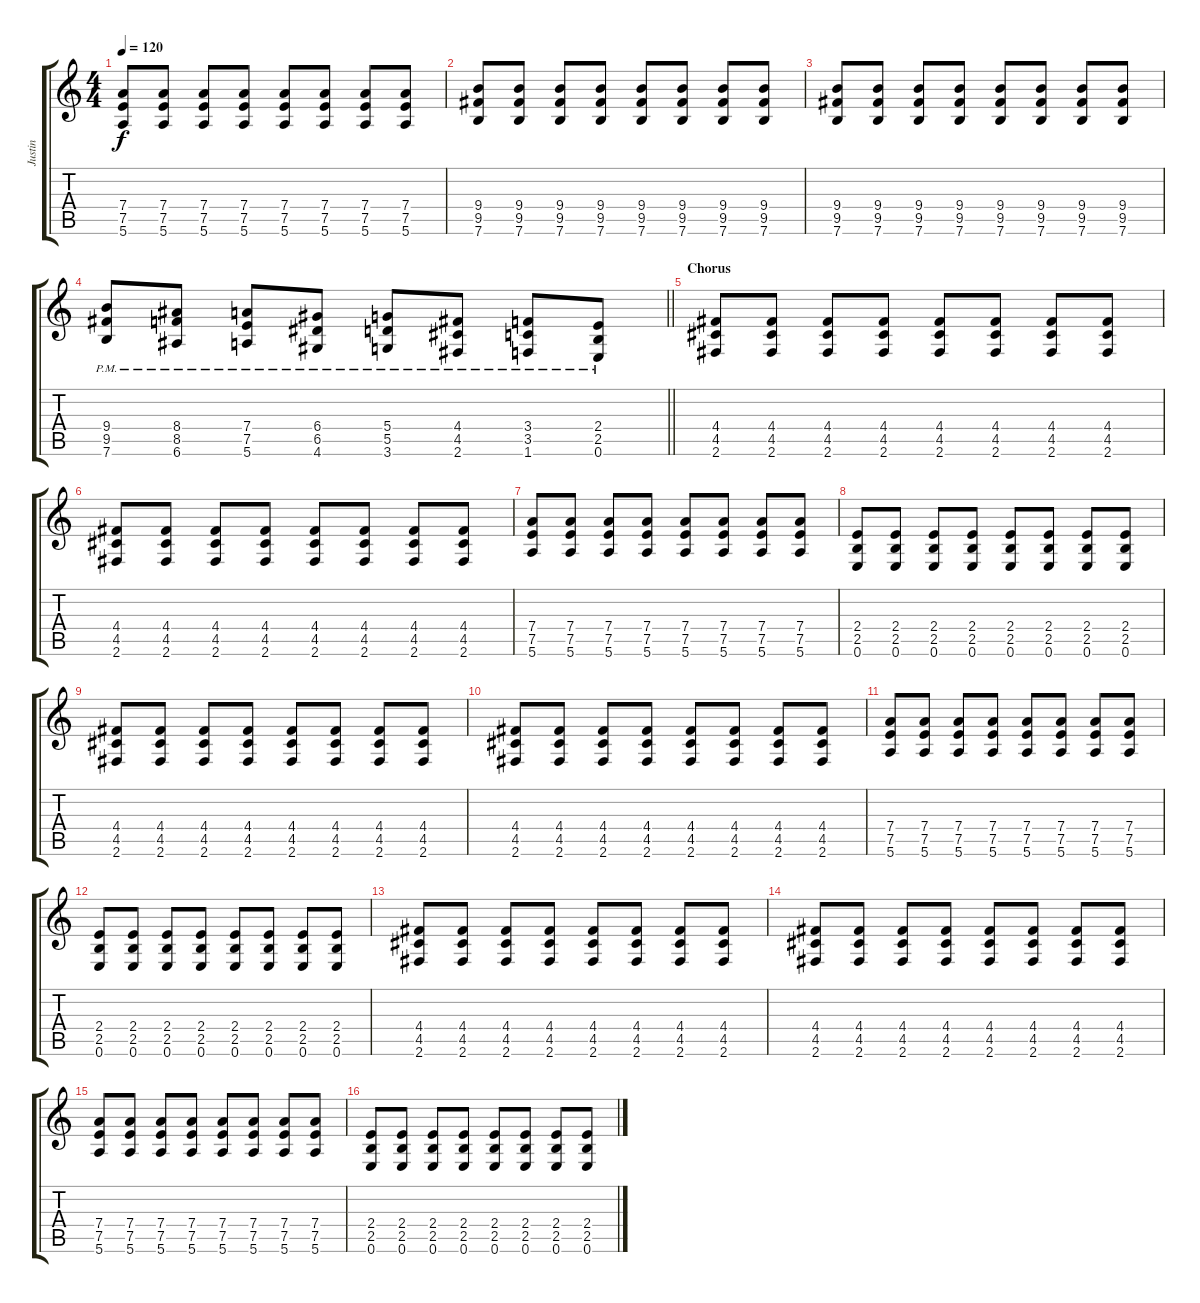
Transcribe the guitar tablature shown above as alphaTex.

\track ("Justin" "Justin") {instrument distortionguitar}
\staff {score tabs}
\tuning (E4 B3 G3 D3 A2 E2) {hide}
\ts (4 4)
\tempo 120
\clef g2
\ks c
(7.4 7.5 5.6).8{dy f} (7.4 7.5 5.6).8 (7.4 7.5 5.6).8 (7.4 7.5 5.6).8 (7.4 7.5 5.6).8 (7.4 7.5 5.6).8 (7.4 7.5 5.6).8 (7.4 7.5 5.6).8 |
(9.4 9.5 7.6).8 (9.4 9.5 7.6).8 (9.4 9.5 7.6).8 (9.4 9.5 7.6).8 (9.4 9.5 7.6).8 (9.4 9.5 7.6).8 (9.4 9.5 7.6).8 (9.4 9.5 7.6).8 |
(9.4 9.5 7.6).8 (9.4 9.5 7.6).8 (9.4 9.5 7.6).8 (9.4 9.5 7.6).8 (9.4 9.5 7.6).8 (9.4 9.5 7.6).8 (9.4 9.5 7.6).8 (9.4 9.5 7.6).8 |
\barLineRight lightlight
(9.4{pm} 9.5{pm} 7.6{pm}).8 (8.4{pm} 8.5{pm} 6.6{pm}).8 (7.4{pm} 7.5{pm} 5.6{pm}).8 (6.4{pm} 6.5{pm} 4.6{pm}).8 (5.4{pm} 5.5{pm} 3.6{pm}).8 (4.4{pm} 4.5{pm} 2.6{pm}).8 (3.4{pm} 3.5{pm} 1.6{pm}).8 (2.4{pm} 2.5{pm} 0.6{pm}).8 |
\section ("" "Chorus")
(4.4 4.5 2.6).8 (4.4 4.5 2.6).8 (4.4 4.5 2.6).8 (4.4 4.5 2.6).8 (4.4 4.5 2.6).8 (4.4 4.5 2.6).8 (4.4 4.5 2.6).8 (4.4 4.5 2.6).8 |
(4.4 4.5 2.6).8 (4.4 4.5 2.6).8 (4.4 4.5 2.6).8 (4.4 4.5 2.6).8 (4.4 4.5 2.6).8 (4.4 4.5 2.6).8 (4.4 4.5 2.6).8 (4.4 4.5 2.6).8 |
(7.4 7.5 5.6).8 (7.4 7.5 5.6).8 (7.4 7.5 5.6).8 (7.4 7.5 5.6).8 (7.4 7.5 5.6).8 (7.4 7.5 5.6).8 (7.4 7.5 5.6).8 (7.4 7.5 5.6).8 |
(2.4 2.5 0.6).8 (2.4 2.5 0.6).8 (2.4 2.5 0.6).8 (2.4 2.5 0.6).8 (2.4 2.5 0.6).8 (2.4 2.5 0.6).8 (2.4 2.5 0.6).8 (2.4 2.5 0.6).8 |
(4.4 4.5 2.6).8 (4.4 4.5 2.6).8 (4.4 4.5 2.6).8 (4.4 4.5 2.6).8 (4.4 4.5 2.6).8 (4.4 4.5 2.6).8 (4.4 4.5 2.6).8 (4.4 4.5 2.6).8 |
(4.4 4.5 2.6).8 (4.4 4.5 2.6).8 (4.4 4.5 2.6).8 (4.4 4.5 2.6).8 (4.4 4.5 2.6).8 (4.4 4.5 2.6).8 (4.4 4.5 2.6).8 (4.4 4.5 2.6).8 |
(7.4 7.5 5.6).8 (7.4 7.5 5.6).8 (7.4 7.5 5.6).8 (7.4 7.5 5.6).8 (7.4 7.5 5.6).8 (7.4 7.5 5.6).8 (7.4 7.5 5.6).8 (7.4 7.5 5.6).8 |
(2.4 2.5 0.6).8 (2.4 2.5 0.6).8 (2.4 2.5 0.6).8 (2.4 2.5 0.6).8 (2.4 2.5 0.6).8 (2.4 2.5 0.6).8 (2.4 2.5 0.6).8 (2.4 2.5 0.6).8 |
(4.4 4.5 2.6).8 (4.4 4.5 2.6).8 (4.4 4.5 2.6).8 (4.4 4.5 2.6).8 (4.4 4.5 2.6).8 (4.4 4.5 2.6).8 (4.4 4.5 2.6).8 (4.4 4.5 2.6).8 |
(4.4 4.5 2.6).8 (4.4 4.5 2.6).8 (4.4 4.5 2.6).8 (4.4 4.5 2.6).8 (4.4 4.5 2.6).8 (4.4 4.5 2.6).8 (4.4 4.5 2.6).8 (4.4 4.5 2.6).8 |
(7.4 7.5 5.6).8 (7.4 7.5 5.6).8 (7.4 7.5 5.6).8 (7.4 7.5 5.6).8 (7.4 7.5 5.6).8 (7.4 7.5 5.6).8 (7.4 7.5 5.6).8 (7.4 7.5 5.6).8 |
(2.4 2.5 0.6).8 (2.4 2.5 0.6).8 (2.4 2.5 0.6).8 (2.4 2.5 0.6).8 (2.4 2.5 0.6).8 (2.4 2.5 0.6).8 (2.4 2.5 0.6).8 (2.4 2.5 0.6).8
